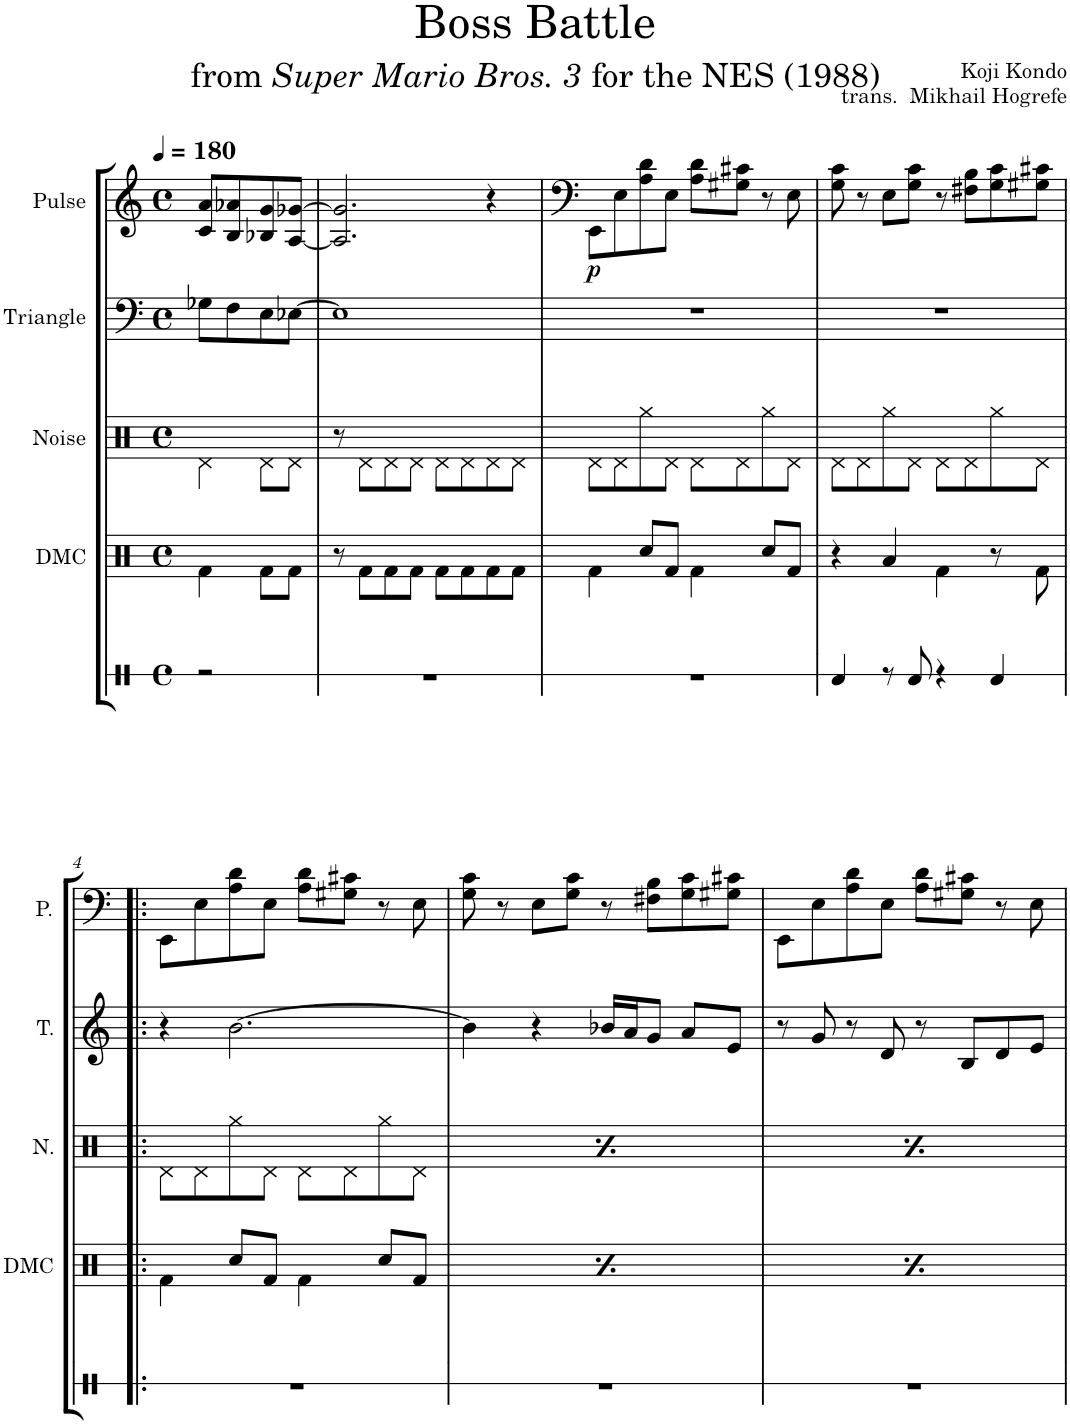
**kern	**kern	**kern	**kern	**kern	**dynam
*part5	*part4	*part3	*part2	*part1	*part1
*staff5	*staff4	*staff3	*staff2	*staff1	*staff1
*I"Timbales	*I"DMC	*I"Noise	*I"Triangle	*I"Pulse	*
*I'Tim	*I'DMC	*I'N.	*I'T.	*I'P.	*
*stria1	*	*	*	*	*
*clefX	*clefX	*clefX	*clefF4	*clefG2	*
*k[]	*k[]	*k[]	*k[]	*k[]	*
*M4/4	*M4/4	*M4/4	*M4/4	*M4/4	*
*met(c)	*met(c)	*met(c)	*met(c)	*met(c)	*
*MM180	*MM180	*MM180	*MM180	*MM180	*
=	=	=	=	=	=
2r	4Rf\	4Rd\	8G-X\L	8c/ 8a/L	.
.	.	.	8F\	8B/ 8a-X/	.
.	8Rf\L	8Rd\L	8E\	8B-X/ 8g/	.
.	8Rf\J	8Rd\J	[8E-X\J	[8A/ [8g-X/J	.
=1	=1	=1	=1	=1	=1
1r	8r	8r	1E-]	2.A/] 2.g-/]	.
.	8Rf\L	8Rd\L	.	.	.
.	8Rf\	8Rd\	.	.	.
.	8Rf\J	8Rd\J	.	.	.
.	8Rf\L	8Rd\L	.	.	.
.	8Rf\	8Rd\	.	.	.
.	8Rf\	8Rd\	.	4r	.
.	8Rf\J	8Rd\J	.	.	.
=2	=2	=2	=2	=2	=2
!	!	!	!	!	!LO:DY:b
1r	4Rf\	8Rd\L	1r	8EE\L	p
.	.	8Rd\	.	8E\	.
.	8Rcc/L	8Rgg\	.	8A\ 8d\	.
.	8Rf/J	8Rd\J	.	8E\J	.
.	4Rf\	8Rd\L	.	8A\ 8d\L	.
.	.	8Rd\	.	8G#X\ 8c#X\J	.
.	8Rcc/L	8Rgg\	.	8r	.
.	8Rf/J	8Rd\J	.	8E\	.
=3	=3	=3	=3	=3	=3
4Rd/	4r	8Rd\L	1r	8G\ 8c\	.
.	.	8Rd\	.	8r	.
8r	4Ra/	8Rgg\	.	8E\L	.
8Rd/	.	8Rd\J	.	8G\ 8c\J	.
4r	4Rf\	8Rd\L	.	8r	.
.	.	8Rd\	.	8F#X\ 8B\L	.
4Rd/	8r	8Rgg\	.	8G\ 8c\	.
.	8Rf\	8Rd\J	.	8G#X\ 8c#X\J	.
!!LO:LB:g=z
=4!|:	=4!|:	=4!|:	=4!|:	=4!|:	=4!|:
1r	4Rf\	8Rd\L	4r	8EE\L	.
.	.	8Rd\	.	8E\	.
.	8Rcc/L	8Rgg\	[2.b\	8A\ 8d\	.
.	8Rf/J	8Rd\J	.	8E\J	.
.	4Rf\	8Rd\L	.	8A\ 8d\L	.
.	.	8Rd\	.	8G#X\ 8c#X\J	.
.	8Rcc/L	8Rgg\	.	8r	.
.	8Rf/J	8Rd\J	.	8E\	.
=5	=5	=5	=5	=5	=5
1r	4Rf\	8Rd\L	4b\]	8G\ 8c\	.
.	.	8Rd\	.	8r	.
.	8Rcc/L	8Rgg\	4r	8E\L	.
.	8Rf/J	8Rd\J	.	8G\ 8c\J	.
.	4Rf\	8Rd\L	16b-X/LL	8r	.
.	.	.	16a/J	.	.
.	.	8Rd\	8g/J	8F#X\ 8B\L	.
.	8Rcc/L	8Rgg\	8a/L	8G\ 8c\	.
.	8Rf/J	8Rd\J	8e/J	8G#X\ 8c#X\J	.
=6	=6	=6	=6	=6	=6
1r	4Rf\	8Rd\L	8r	8EE\L	.
.	.	8Rd\	8g/	8E\	.
.	8Rcc/L	8Rgg\	8r	8A\ 8d\	.
.	8Rf/J	8Rd\J	8d/	8E\J	.
.	4Rf\	8Rd\L	8r	8A\ 8d\L	.
.	.	8Rd\	8B/L	8G#X\ 8c#X\J	.
.	8Rcc/L	8Rgg\	8d/	8r	.
.	8Rf/J	8Rd\J	8e/J	8E\	.
=	=	=	=	=	=
*-	*-	*-	*-	*-	*-
